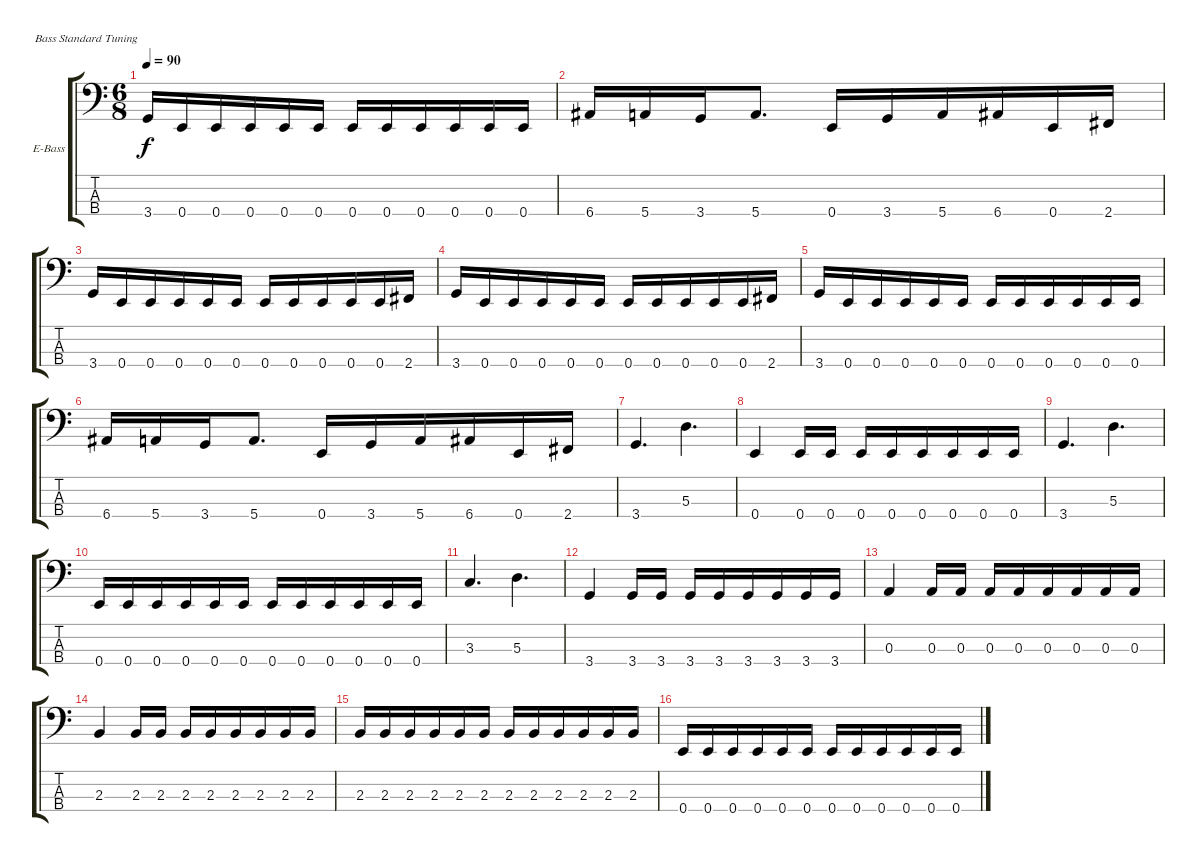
\defaultSystemsLayout 4
\bracketExtendMode groupsimilarinstruments
\firstSystemTrackNameOrientation horizontal
\otherSystemsTrackNameOrientation horizontal
\track ("Peter Baltes" "E-Bass") {instrument electricbassfinger}
\staff {score tabs}
\tuning (G2 D2 A1 E1)
\ts (6 8)
\tempo 90
\clef f4
\ks c
3.4.16{dy f} 0.4.16 0.4.16 0.4.16 0.4.16 0.4.16 0.4.16 0.4.16 0.4.16 0.4.16 0.4.16 0.4.16 |
6.4.16 5.4.16 3.4.16 5.4.8{d} 0.4.16 3.4.16 5.4.16 6.4.16 0.4.16 2.4.16 |
3.4.16 0.4.16 0.4.16 0.4.16 0.4.16 0.4.16 0.4.16 0.4.16 0.4.16 0.4.16 0.4.16 2.4.16 |
3.4.16 0.4.16 0.4.16 0.4.16 0.4.16 0.4.16 0.4.16 0.4.16 0.4.16 0.4.16 0.4.16 2.4.16 |
3.4.16 0.4.16 0.4.16 0.4.16 0.4.16 0.4.16 0.4.16 0.4.16 0.4.16 0.4.16 0.4.16 0.4.16 |
6.4.16 5.4.16 3.4.16 5.4.8{d} 0.4.16 3.4.16 5.4.16 6.4.16 0.4.16 2.4.16 |
3.4.4{d} 5.3.4{d} |
0.4.4 0.4.16 0.4.16 0.4.16 0.4.16 0.4.16 0.4.16 0.4.16 0.4.16 |
3.4.4{d} 5.3.4{d} |
0.4.16 0.4.16 0.4.16 0.4.16 0.4.16 0.4.16 0.4.16 0.4.16 0.4.16 0.4.16 0.4.16 0.4.16 |
3.3.4{d} 5.3.4{d} |
3.4.4 3.4.16 3.4.16 3.4.16 3.4.16 3.4.16 3.4.16 3.4.16 3.4.16 |
0.3.4 0.3.16 0.3.16 0.3.16 0.3.16 0.3.16 0.3.16 0.3.16 0.3.16 |
2.3.4 2.3.16 2.3.16 2.3.16 2.3.16 2.3.16 2.3.16 2.3.16 2.3.16 |
2.3.16 2.3.16 2.3.16 2.3.16 2.3.16 2.3.16 2.3.16 2.3.16 2.3.16 2.3.16 2.3.16 2.3.16 |
0.4.16 0.4.16 0.4.16 0.4.16 0.4.16 0.4.16 0.4.16 0.4.16 0.4.16 0.4.16 0.4.16 0.4.16
